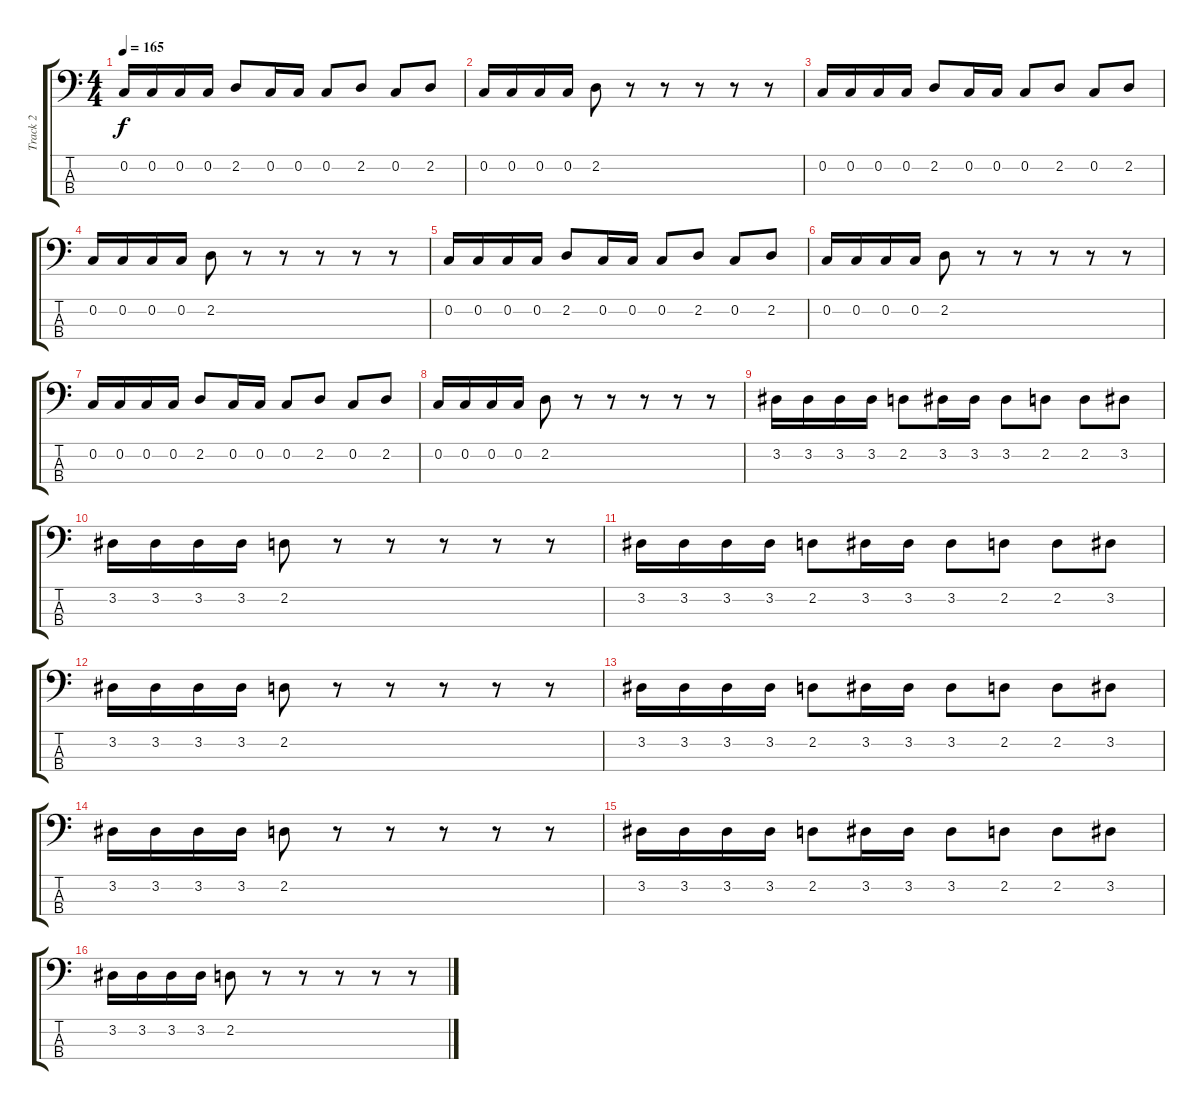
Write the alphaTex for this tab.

\track ("Track 2" "Track 2") {instrument electricbassfinger}
\staff {score tabs}
\tuning (F2 C2 G1 C1) {hide}
\ts (4 4)
\tempo 165
\clef f4
\ks c
0.2.16{dy f} 0.2.16 0.2.16 0.2.16 2.2.8 0.2.16 0.2.16 0.2.8 2.2.8 0.2.8 2.2.8 |
0.2.16 0.2.16 0.2.16 0.2.16 2.2.8 r.8 r.8 r.8 r.8 r.8 |
0.2.16 0.2.16 0.2.16 0.2.16 2.2.8 0.2.16 0.2.16 0.2.8 2.2.8 0.2.8 2.2.8 |
0.2.16 0.2.16 0.2.16 0.2.16 2.2.8 r.8 r.8 r.8 r.8 r.8 |
0.2.16 0.2.16 0.2.16 0.2.16 2.2.8 0.2.16 0.2.16 0.2.8 2.2.8 0.2.8 2.2.8 |
0.2.16 0.2.16 0.2.16 0.2.16 2.2.8 r.8 r.8 r.8 r.8 r.8 |
0.2.16 0.2.16 0.2.16 0.2.16 2.2.8 0.2.16 0.2.16 0.2.8 2.2.8 0.2.8 2.2.8 |
0.2.16 0.2.16 0.2.16 0.2.16 2.2.8 r.8 r.8 r.8 r.8 r.8 |
3.2.16 3.2.16 3.2.16 3.2.16 2.2.8 3.2.16 3.2.16 3.2.8 2.2.8 2.2.8 3.2.8 |
3.2.16 3.2.16 3.2.16 3.2.16 2.2.8 r.8 r.8 r.8 r.8 r.8 |
3.2.16 3.2.16 3.2.16 3.2.16 2.2.8 3.2.16 3.2.16 3.2.8 2.2.8 2.2.8 3.2.8 |
3.2.16 3.2.16 3.2.16 3.2.16 2.2.8 r.8 r.8 r.8 r.8 r.8 |
3.2.16 3.2.16 3.2.16 3.2.16 2.2.8 3.2.16 3.2.16 3.2.8 2.2.8 2.2.8 3.2.8 |
3.2.16 3.2.16 3.2.16 3.2.16 2.2.8 r.8 r.8 r.8 r.8 r.8 |
3.2.16 3.2.16 3.2.16 3.2.16 2.2.8 3.2.16 3.2.16 3.2.8 2.2.8 2.2.8 3.2.8 |
3.2.16 3.2.16 3.2.16 3.2.16 2.2.8 r.8 r.8 r.8 r.8 r.8
